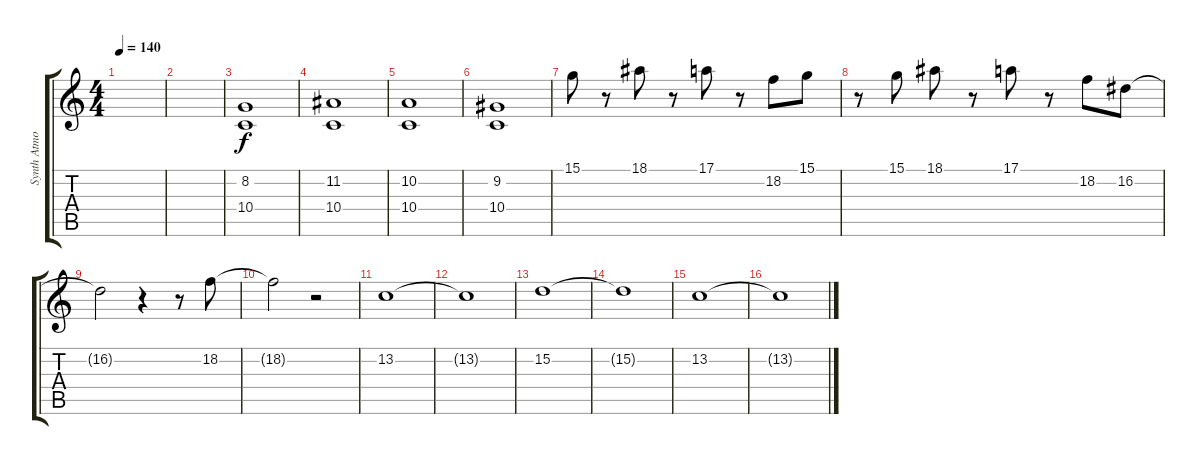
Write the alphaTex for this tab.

\track ("Synth Atmosphere" "Synth Atmo") {instrument synthbrass1}
\staff {score tabs}
\tuning (E4 B3 G3 D3 A2 E2) {hide}
\ts (4 4)
\tempo 140
\clef g2
\ks c
|
|
(8.2 10.4).1 |
(11.2 10.4).1 |
(10.2 10.4).1 |
(9.2 10.4).1 |
15.1.8 r.8 18.1.8 r.8 17.1.8 r.8 18.2.8 15.1.8 |
r.8 15.1.8 18.1.8 r.8 17.1.8 r.8 18.2.8 16.2.8 |
16.2{t}.2 r.4 r.8 18.2.8 |
18.2{t}.2 r.2 |
13.2.1{volume 13} |
13.2{t}.1{volume 10} |
15.2.1{volume 13} |
15.2{t}.1{volume 10} |
13.2.1{volume 13} |
13.2{t}.1{volume 10}
